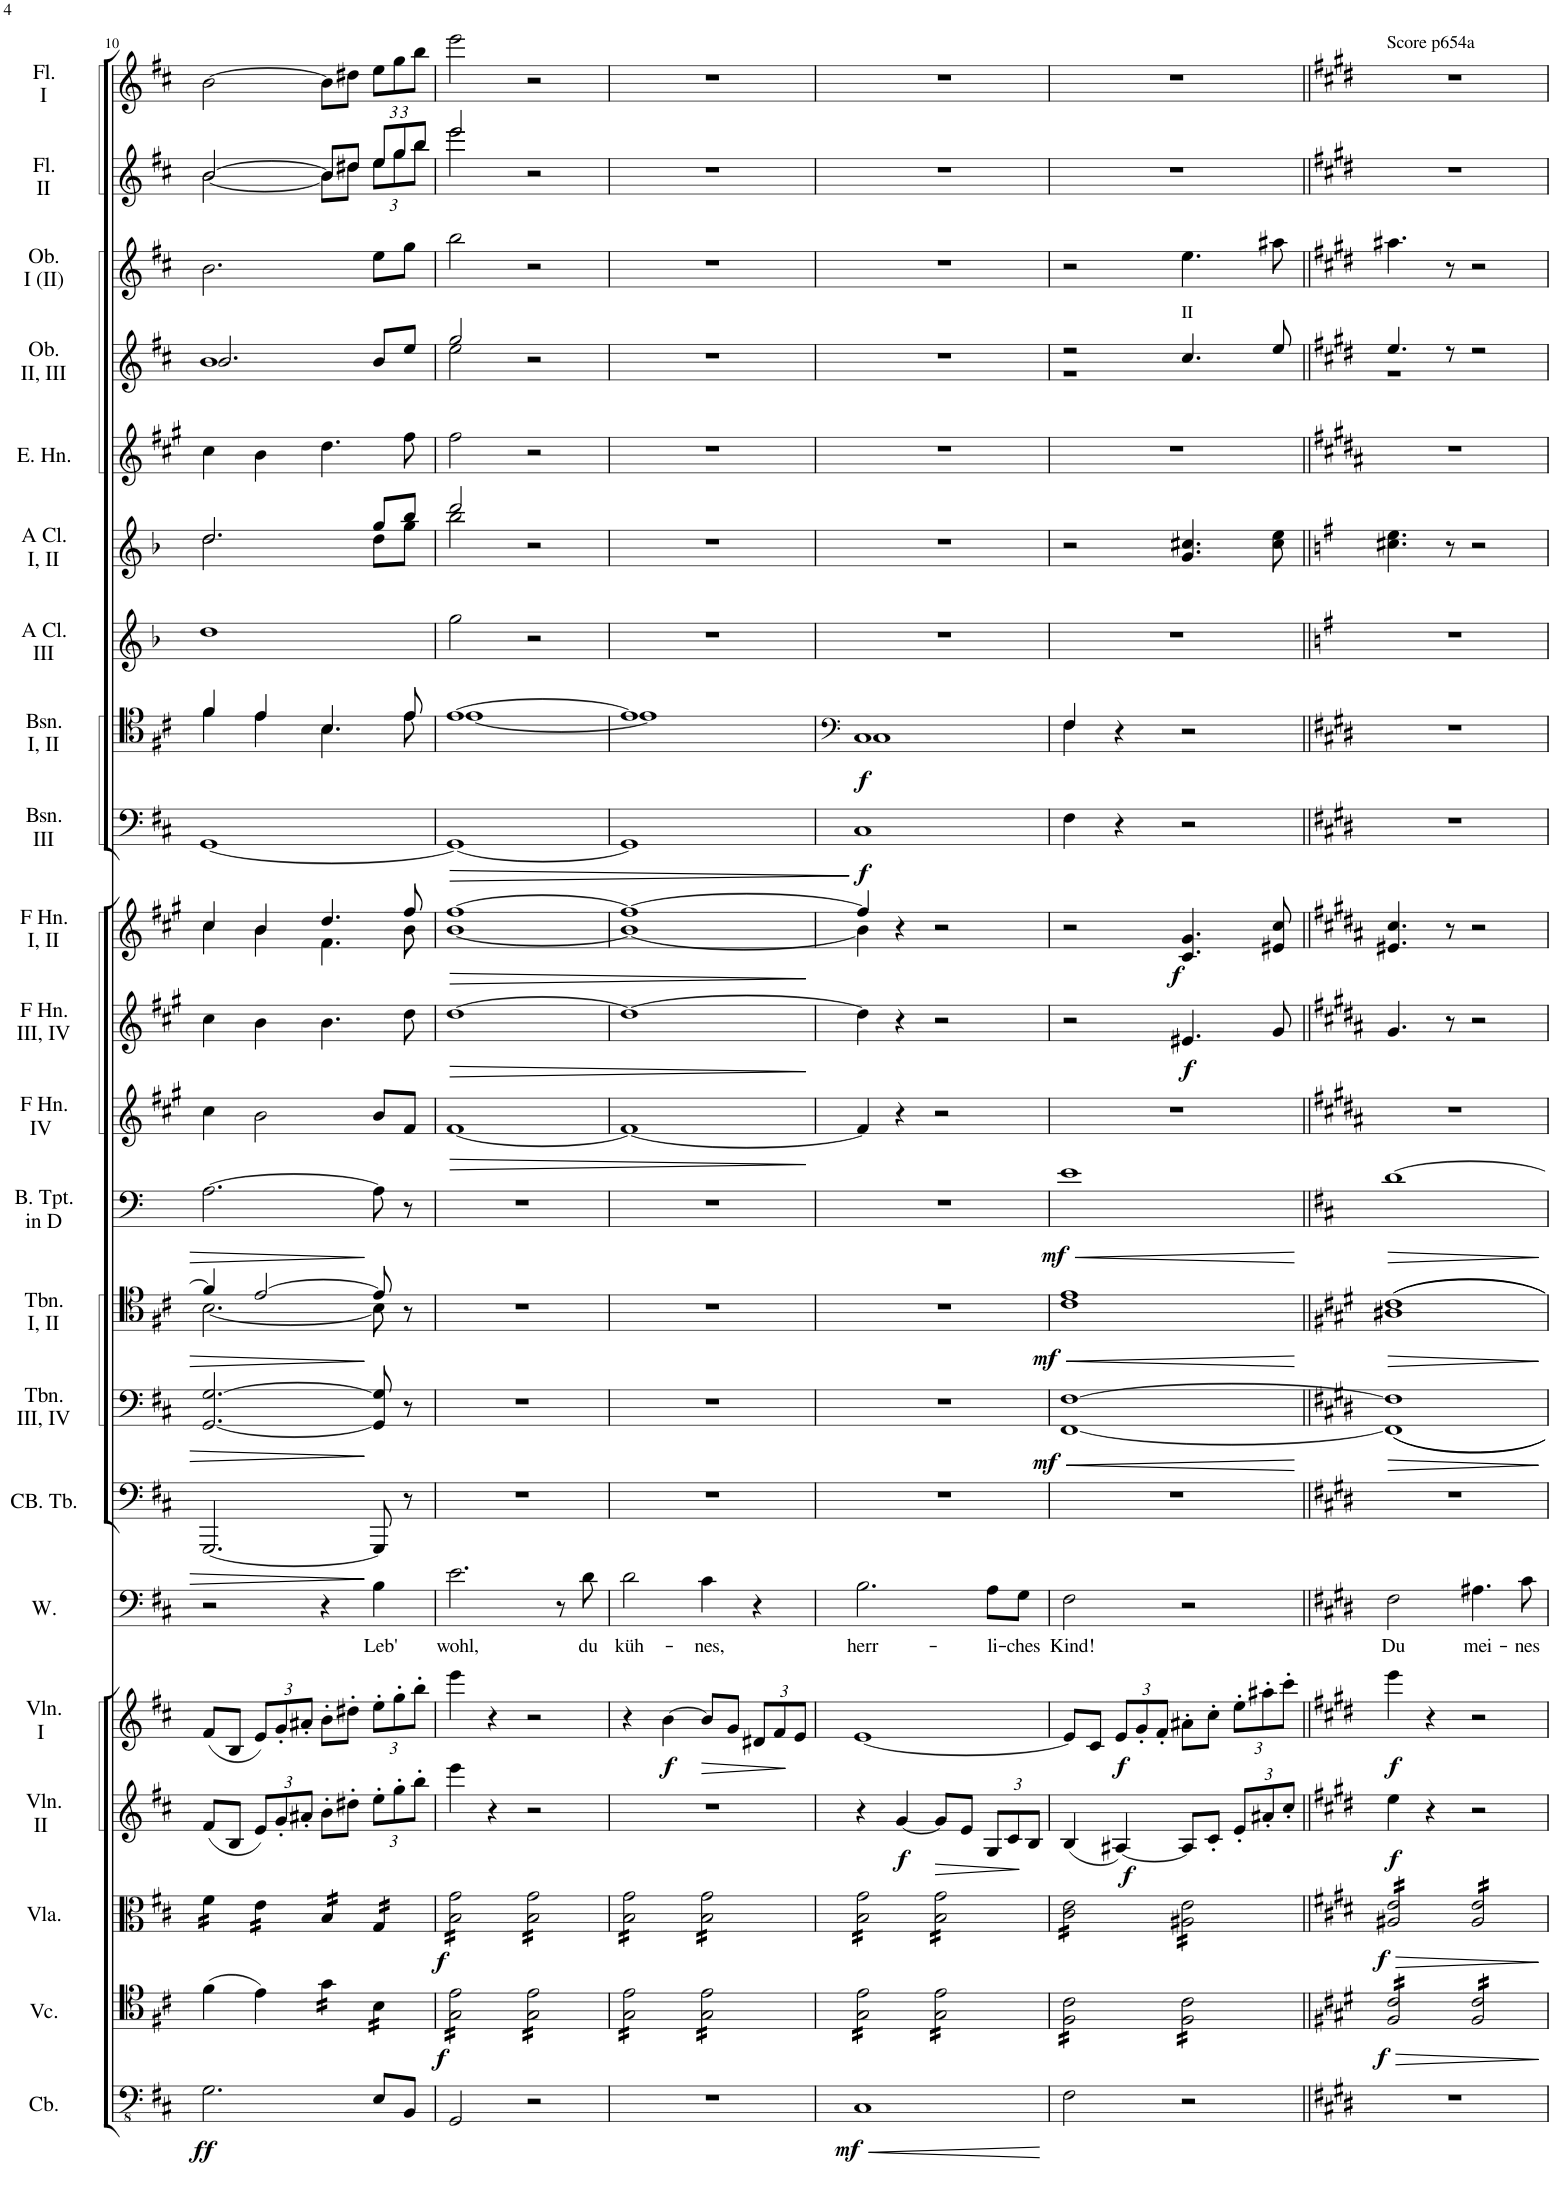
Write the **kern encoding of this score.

**kern	**text	**kern	**dynam	**kern	**dynam	**kern	**dynam	**kern	**dynam	**kern	**dynam	**kern	**text	**kern	**kern	**dynam	**kern	**dynam	**kern	**dynam	**kern	**kern	**dynam	**kern	**dynam	**kern	**dynam	**kern	**dynam	**kern	**kern	**kern	**kern	**kern	**kern	**kern
*part23	*part23	*part22	*part22	*part21	*part21	*part20	*part20	*part19	*part19	*part18	*part18	*part17	*part17	*part16	*part15	*part15	*part14	*part14	*part13	*part13	*part12	*part11	*part11	*part10	*part10	*part9	*part9	*part8	*part8	*part7	*part6	*part5	*part4	*part3	*part2	*part1
*staff23	*staff23	*staff22	*staff22	*staff21	*staff21	*staff20	*staff20	*staff19	*staff19	*staff18	*staff18	*staff17	*staff17	*staff16	*staff15	*staff15	*staff14	*staff14	*staff13	*staff13	*staff12	*staff11	*staff11	*staff10	*staff10	*staff9	*staff9	*staff8	*staff8	*staff7	*staff6	*staff5	*staff4	*staff3	*staff2	*staff1
*I"Bassoon (Wotan)	*	*I"Contrabass	*	*I"Violoncello	*	*I"Viola	*	*I"Violin II	*	*I"Violin I	*	*I"Wotan	*	*I"Contrabass Tuba	*I"Trombone III, IV	*	*I"Trombone I, II	*	*I"Bass Trumpet in D	*	*I"Horn in F IV	*I"Horn in F III, IV	*	*I"Horn in F I, II	*	*I"Bassoon III	*	*I"Bassoon I, II	*	*I"Clarinet in A III	*I"Clarinet in A I, II	*I"English Horn	*I"Oboe II, III	*I"Oboe I (II)	*I"Flute II	*I"Flute I
*I'Bsn. (W)	*	*I'Cb.	*	*I'Vc.	*	*I'Vla.	*	*I'Vln. II	*	*I'Vln. I	*	*I'W.	*	*I'CB. Tb.	*I'Tbn. III, IV	*	*I'Tbn. I, II	*	*I'B. Tpt. in D	*	*	*	*	*	*	*I'Bsn. III	*	*I'Bsn. I, II	*	*	*	*I'E. Hn.	*I'Ob. II, III	*I'Ob. I (II)	*I'Fl. II	*I'Fl. I
!!LO:PB:g=z
*clefF4	*	*clefFv4	*	*clefC4	*	*clefC3	*	*clefG2	*	*clefG2	*	*clefF4	*	*clefF4	*clefF4	*	*clefC4	*	*clefF4	*	*clefG2	*clefG2	*	*clefG2	*	*clefF4	*	*clefC4	*	*clefG2	*clefG2	*clefG2	*clefG2	*clefG2	*clefG2	*clefG2
*	*	*	*	*	*	*	*	*	*	*	*	*	*	*	*	*	*	*	*Trd-1c-2	*	*Trd4c7	*Trd4c7	*	*Trd4c7	*	*	*	*	*	*Trd2c3	*Trd2c3	*Trd4c7	*	*	*	*
*k[f#c#]	*	*k[f#c#]	*	*k[f#c#]	*	*k[f#c#]	*	*k[f#c#]	*	*k[f#c#]	*	*k[f#c#]	*	*k[f#c#]	*k[f#c#]	*	*k[f#c#]	*	*k[]	*	*k[f#c#g#]	*k[f#c#g#]	*	*k[f#c#g#]	*	*k[f#c#]	*	*k[f#c#]	*	*k[b-]	*k[b-]	*k[f#c#g#]	*k[f#c#]	*k[f#c#]	*k[f#c#]	*k[f#c#]
*M4/4	*	*M4/4	*	*M4/4	*	*M4/4	*	*M4/4	*	*M4/4	*	*M4/4	*	*M4/4	*M4/4	*	*M4/4	*	*M4/4	*	*M4/4	*M4/4	*	*M4/4	*	*M4/4	*	*M4/4	*	*M4/4	*M4/4	*M4/4	*M4/4	*M4/4	*M4/4	*M4/4
*met(c)	*	*met(c)	*	*met(c)	*	*met(c)	*	*met(c)	*	*met(c)	*	*met(c)	*	*met(c)	*met(c)	*	*met(c)	*	*met(c)	*	*met(c)	*met(c)	*	*met(c)	*	*met(c)	*	*met(c)	*	*met(c)	*met(c)	*met(c)	*met(c)	*met(c)	*met(c)	*met(c)
=10	=10	=10	=10	=10	=10	=10	=10	=10	=10	=10	=10	=10	=10	=10	=10	=10	=10	=10	=10	=10	=10	=10	=10	=10	=10	=10	=10	=10	=10	=10	=10	=10	=10	=10	=10	=10
*	*	*	*	*	*	*	*	*	*	*	*	*	*	*	*	*	*^	*	*	*	*	*	*	*^	*	*	*	*^	*	*	*^	*	*^	*	*^	*
!	!	!	!LO:DY:b	!	!	!	!	!	!	!	!	!	!	!	!	!	!	!	!	!	!	!	!	!	!	!	!	!	!	!	!	!	!	!	!	!	!	!	!	!	!	!
*	*	*	*	*	*	*tremolo	*	*	*	*	*	*	*	*	*	*	*	*	*	*	*	*	*	*	*	*	*	*	*	*	*	*	*	*	*	*	*	*	*	*	*	*
2r	.	2.GG\	ff	(4f#\	.	16f#\LL	.	(8f#/L	.	(8f#/L	.	2r	.	[2.GGG/	[2.GG/ [2.G/	.	4f#/]	[2.B\	.	[2.A\	.	4cc#\	4cc#\	.	4cc#/	4cc#\	.	[1GG	.	4f#/	4f#\	.	1dd	2.dd/	2.dd\	4cc#\	2.b/	1b	2.b\	[2b/	[2b\	[2b\
.	.	.	.	.	.	16f#\	.	.	.	.	.	.	.	.	.	.	.	.	.	.	.	.	.	.	.	.	.	.	.	.	.	.	.	.	.	.	.	.	.	.	.	.
.	.	.	.	.	.	16f#\	.	8B/J	.	8B/J	.	.	.	.	.	.	.	.	.	.	.	.	.	.	.	.	.	.	.	.	.	.	.	.	.	.	.	.	.	.	.	.
.	.	.	.	.	.	16f#\JJ	.	.	.	.	.	.	.	.	.	.	.	.	.	.	.	.	.	.	.	.	.	.	.	.	.	.	.	.	.	.	.	.	.	.	.	.
*	*	*	*	*	*	*	*	*Xbrackettup	*	*Xbrackettup	*	*	*	*	*	*	*	*	*	*	*	*	*	*	*	*	*	*	*	*	*	*	*	*	*	*	*	*	*	*	*	*
.	.	.	.	4e\)	.	16e\LL	.	12e/L)	.	12e/L)	.	.	.	.	.	.	[2e/	.	.	.	.	2b\	4b\	.	4b/	4b\	.	.	.	4e/	4e\	.	.	.	.	4b\	.	.	.	.	.	.
.	.	.	.	.	.	16e\	.	.	.	.	.	.	.	.	.	.	.	.	.	.	.	.	.	.	.	.	.	.	.	.	.	.	.	.	.	.	.	.	.	.	.	.
.	.	.	.	.	.	.	.	12g'/	.	12g'/	.	.	.	.	.	.	.	.	.	.	.	.	.	.	.	.	.	.	.	.	.	.	.	.	.	.	.	.	.	.	.	.
.	.	.	.	.	.	16e\	.	.	.	.	.	.	.	.	.	.	.	.	.	.	.	.	.	.	.	.	.	.	.	.	.	.	.	.	.	.	.	.	.	.	.	.
.	.	.	.	.	.	.	.	12a#X'/J	.	12a#X'/J	.	.	.	.	.	.	.	.	.	.	.	.	.	.	.	.	.	.	.	.	.	.	.	.	.	.	.	.	.	.	.	.
.	.	.	.	.	.	16e\JJ	.	.	.	.	.	.	.	.	.	.	.	.	.	.	.	.	.	.	.	.	.	.	.	.	.	.	.	.	.	.	.	.	.	.	.	.
*	*	*	*	*tremolo	*	*	*	*	*	*	*	*	*	*	*	*	*	*	*	*	*	*	*	*	*	*	*	*	*	*	*	*	*	*	*	*	*	*	*	*	*	*
4r	.	.	.	16g\LL	.	16B/LL	.	8b'\L	.	8b'\L	.	4r	.	.	.	.	.	.	.	.	.	.	4.b\	.	4.dd/	4.f#\	.	.	.	4.B/	4.B\	.	.	.	.	4.dd\	.	.	.	8b/L]	8b\L]	8b\L]
.	.	.	.	16g\	.	16B/	.	.	.	.	.	.	.	.	.	.	.	.	.	.	.	.	.	.	.	.	.	.	.	.	.	.	.	.	.	.	.	.	.	.	.	.
.	.	.	.	16g\	.	16B/	.	8dd#X'\J	.	8dd#X'\J	.	.	.	.	.	.	.	.	.	.	.	.	.	.	.	.	.	.	.	.	.	.	.	.	.	.	.	.	.	8dd#X/J	8dd#\J	8dd#X\J
.	.	.	.	16g\JJ	.	16B/JJ	.	.	.	.	.	.	.	.	.	.	.	.	.	.	.	.	.	.	.	.	.	.	.	.	.	.	.	.	.	.	.	.	.	.	.	.
!	!	!	!	!	!	!	!	!	!	!	!	!	!LO:LY:b	!	!	!	!	!	!	!	!	!	!	!	!	!	!	!	!	!	!	!	!	!	!	!	!	!	!	!	!	!
*	*	*	*	*	*	*	*	*	*	*	*	*	*	*	*	*	*	*	*	*	*	*	*	*	*	*	*	*	*	*	*	*	*	*	*	*	*	*	*	*Xbrackettup	*	*Xbrackettup
4B	Leb'	8EE/L	.	16B\LL	.	16G/LL	.	12ee'\L	.	12ee'\L	.	4B\	Leb'	8GGG/]	8GG/] 8G/]	.	8e/]	8B\]	.	8A\]	.	8b/L	.	.	.	.	.	.	.	.	.	.	.	8gg/L	8dd\L	.	8b/L	.	8ee\L	12ee/L	12ee\L	12ee\L
.	.	.	.	16B\	.	16G/	.	.	.	.	.	.	.	.	.	.	.	.	.	.	.	.	.	.	.	.	.	.	.	.	.	.	.	.	.	.	.	.	.	.	.	.
.	.	.	.	.	.	.	.	12gg'\	.	12gg'\	.	.	.	.	.	.	.	.	.	.	.	.	.	.	.	.	.	.	.	.	.	.	.	.	.	.	.	.	.	12gg/	12gg\	12gg\
.	.	8BBB/J	.	16B\	.	16G/	.	.	.	.	.	.	.	8r	8r	.	8r	8ryy	.	8r	.	8f#/J	8dd\	.	8ff#/	8b\	.	.	.	8e/	8e\	.	.	8bb-/J	8gg\J	8ff#\	8ee/J	.	8gg\J	.	.	.
.	.	.	.	.	.	.	.	12bb'\J	.	12bb'\J	.	.	.	.	.	.	.	.	.	.	.	.	.	.	.	.	.	.	.	.	.	.	.	.	.	.	.	.	.	12bb/J	12bb\J	12bb\J
.	.	.	.	16B\JJ	.	16G/JJ	.	.	.	.	.	.	.	.	.	.	.	.	.	.	.	.	.	.	.	.	.	.	.	.	.	.	.	.	.	.	.	.	.	.	.	.
*	*	*	*	*	*	*	*	*	*	*	*	*	*	*	*	*	*v	*v	*	*	*	*	*	*	*	*	*	*	*	*	*	*	*	*	*	*	*	*	*	*	*	*
=11	=11	=11	=11	=11	=11	=11	=11	=11	=11	=11	=11	=11	=11	=11	=11	=11	=11	=11	=11	=11	=11	=11	=11	=11	=11	=11	=11	=11	=11	=11	=11	=11	=11	=11	=11	=11	=11	=11	=11	=11	=11
!	!	!	!	!	!LO:DY:b	!	!LO:DY:b	!	!	!	!	!	!LO:LY:b	!	!	!	!	!	!	!	!	!	!	!	!	!	!	!	!	!	!	!	!	!	!	!	!	!	!	!	!
2.e	wohl,	2GGG/	.	16G\ 16e\LL	f	16B\ 16g\LL	f	4eee\	.	4eee\	.	2.e\	wohl,	1r	1r	.	1r	.	1r	.	[1f#	[1dd	.	[1ff#	[1b	.	1GG_	.	[1e	[1e	.	2gg\	2ddd/	2bb-\	2ff#\	2gg/	2ee\	2bb\	2eee/	2eee\	2eee\
.	.	.	.	16G\ 16e\	.	16B\ 16g\	.	.	.	.	.	.	.	.	.	.	.	.	.	.	.	.	.	.	.	.	.	.	.	.	.	.	.	.	.	.	.	.	.	.	.
.	.	.	.	16G\ 16e\	.	16B\ 16g\	.	.	.	.	.	.	.	.	.	.	.	.	.	.	.	.	.	.	.	.	.	.	.	.	.	.	.	.	.	.	.	.	.	.	.
.	.	.	.	16G\ 16e\	.	16B\ 16g\	.	.	.	.	.	.	.	.	.	.	.	.	.	.	.	.	.	.	.	.	.	.	.	.	.	.	.	.	.	.	.	.	.	.	.
.	.	.	.	16G\ 16e\	.	16B\ 16g\	.	4r	.	4r	.	.	.	.	.	.	.	.	.	.	.	.	.	.	.	.	.	.	.	.	.	.	.	.	.	.	.	.	.	.	.
.	.	.	.	16G\ 16e\	.	16B\ 16g\	.	.	.	.	.	.	.	.	.	.	.	.	.	.	.	.	.	.	.	.	.	.	.	.	.	.	.	.	.	.	.	.	.	.	.
.	.	.	.	16G\ 16e\	.	16B\ 16g\	.	.	.	.	.	.	.	.	.	.	.	.	.	.	.	.	.	.	.	.	.	.	.	.	.	.	.	.	.	.	.	.	.	.	.
.	.	.	.	16G\ 16e\JJ	.	16B\ 16g\JJ	.	.	.	.	.	.	.	.	.	.	.	.	.	.	.	.	.	.	.	.	.	.	.	.	.	.	.	.	.	.	.	.	.	.	.
.	.	2r	.	16G\ 16e\LL	.	16B\ 16g\LL	.	2r	.	2r	.	.	.	.	.	.	.	.	.	.	.	.	.	.	.	.	.	.	.	.	.	2r	2r	2ryy	2r	2r	2ryy	2r	2r	2ryy	2r
.	.	.	.	16G\ 16e\	.	16B\ 16g\	.	.	.	.	.	.	.	.	.	.	.	.	.	.	.	.	.	.	.	.	.	.	.	.	.	.	.	.	.	.	.	.	.	.	.
.	.	.	.	16G\ 16e\	.	16B\ 16g\	.	.	.	.	.	.	.	.	.	.	.	.	.	.	.	.	.	.	.	.	.	.	.	.	.	.	.	.	.	.	.	.	.	.	.
.	.	.	.	16G\ 16e\	.	16B\ 16g\	.	.	.	.	.	.	.	.	.	.	.	.	.	.	.	.	.	.	.	.	.	.	.	.	.	.	.	.	.	.	.	.	.	.	.
8r	.	.	.	16G\ 16e\	.	16B\ 16g\	.	.	.	.	.	8r	.	.	.	.	.	.	.	.	.	.	.	.	.	.	.	.	.	.	.	.	.	.	.	.	.	.	.	.	.
.	.	.	.	16G\ 16e\	.	16B\ 16g\	.	.	.	.	.	.	.	.	.	.	.	.	.	.	.	.	.	.	.	.	.	.	.	.	.	.	.	.	.	.	.	.	.	.	.
!	!	!	!	!	!	!	!	!	!	!	!	!	!LO:LY:b	!	!	!	!	!	!	!	!	!	!	!	!	!	!	!	!	!	!	!	!	!	!	!	!	!	!	!	!
8d	du	.	.	16G\ 16e\	.	16B\ 16g\	.	.	.	.	.	8d\	du	.	.	.	.	.	.	.	.	.	.	.	.	.	.	.	.	.	.	.	.	.	.	.	.	.	.	.	.
.	.	.	.	16G\ 16e\JJ	.	16B\ 16g\JJ	.	.	.	.	.	.	.	.	.	.	.	.	.	.	.	.	.	.	.	.	.	.	.	.	.	.	.	.	.	.	.	.	.	.	.
*	*	*	*	*	*	*	*	*	*	*	*	*	*	*	*	*	*	*	*	*	*	*	*	*	*	*	*	*	*	*	*	*	*v	*v	*	*v	*v	*	*v	*v	*
=12	=12	=12	=12	=12	=12	=12	=12	=12	=12	=12	=12	=12	=12	=12	=12	=12	=12	=12	=12	=12	=12	=12	=12	=12	=12	=12	=12	=12	=12	=12	=12	=12	=12	=12	=12	=12	=12	=12
!	!	!	!	!	!	!	!	!	!	!	!	!	!LO:LY:b	!	!	!	!	!	!	!	!	!	!	!	!	!	!	!	!	!	!	!	!	!	!	!	!	!
2d	küh-	1r	.	16G\ 16e\LL	.	16B\ 16g\LL	.	1r	.	4r	.	2d\	küh-	1r	1r	.	1r	.	1r	.	1f#_	1dd_	.	1ff#_	1b_	.	1GG]	.	1e]	1e]	.	1r	1r	1r	1r	1r	1r	1r
.	.	.	.	16G\ 16e\	.	16B\ 16g\	.	.	.	.	.	.	.	.	.	.	.	.	.	.	.	.	.	.	.	.	.	.	.	.	.	.	.	.	.	.	.	.
.	.	.	.	16G\ 16e\	.	16B\ 16g\	.	.	.	.	.	.	.	.	.	.	.	.	.	.	.	.	.	.	.	.	.	.	.	.	.	.	.	.	.	.	.	.
.	.	.	.	16G\ 16e\	.	16B\ 16g\	.	.	.	.	.	.	.	.	.	.	.	.	.	.	.	.	.	.	.	.	.	.	.	.	.	.	.	.	.	.	.	.
!	!	!	!	!	!	!	!	!	!	!	!LO:DY:b	!	!	!	!	!	!	!	!	!	!	!	!	!	!	!	!	!	!	!	!	!	!	!	!	!	!	!
.	.	.	.	16G\ 16e\	.	16B\ 16g\	.	.	.	[4b\	f	.	.	.	.	.	.	.	.	.	.	.	.	.	.	.	.	.	.	.	.	.	.	.	.	.	.	.
.	.	.	.	16G\ 16e\	.	16B\ 16g\	.	.	.	.	.	.	.	.	.	.	.	.	.	.	.	.	.	.	.	.	.	.	.	.	.	.	.	.	.	.	.	.
.	.	.	.	16G\ 16e\	.	16B\ 16g\	.	.	.	.	.	.	.	.	.	.	.	.	.	.	.	.	.	.	.	.	.	.	.	.	.	.	.	.	.	.	.	.
.	.	.	.	16G\ 16e\JJ	.	16B\ 16g\JJ	.	.	.	.	.	.	.	.	.	.	.	.	.	.	.	.	.	.	.	.	.	.	.	.	.	.	.	.	.	.	.	.
!	!	!	!	!	!	!	!	!	!	!	!	!	!LO:LY:b	!	!	!	!	!	!	!	!	!	!	!	!	!	!	!	!	!	!	!	!	!	!	!	!	!
4c#	-nes,	.	.	16G\ 16e\LL	.	16B\ 16g\LL	.	.	.	8b/L]	.	4c#\	-nes,	.	.	.	.	.	.	.	.	.	.	.	.	.	.	.	.	.	.	.	.	.	.	.	.	.
.	.	.	.	16G\ 16e\	.	16B\ 16g\	.	.	.	.	.	.	.	.	.	.	.	.	.	.	.	.	.	.	.	.	.	.	.	.	.	.	.	.	.	.	.	.
.	.	.	.	16G\ 16e\	.	16B\ 16g\	.	.	.	8g/J	.	.	.	.	.	.	.	.	.	.	.	.	.	.	.	.	.	.	.	.	.	.	.	.	.	.	.	.
.	.	.	.	16G\ 16e\	.	16B\ 16g\	.	.	.	.	.	.	.	.	.	.	.	.	.	.	.	.	.	.	.	.	.	.	.	.	.	.	.	.	.	.	.	.
4r	.	.	.	16G\ 16e\	.	16B\ 16g\	.	.	.	12d#X/L	.	4r	.	.	.	.	.	.	.	.	.	.	.	.	.	.	.	.	.	.	.	.	.	.	.	.	.	.
.	.	.	.	16G\ 16e\	.	16B\ 16g\	.	.	.	.	.	.	.	.	.	.	.	.	.	.	.	.	.	.	.	.	.	.	.	.	.	.	.	.	.	.	.	.
.	.	.	.	.	.	.	.	.	.	12f#/	.	.	.	.	.	.	.	.	.	.	.	.	.	.	.	.	.	.	.	.	.	.	.	.	.	.	.	.
.	.	.	.	16G\ 16e\	.	16B\ 16g\	.	.	.	.	.	.	.	.	.	.	.	.	.	.	.	.	.	.	.	.	.	.	.	.	.	.	.	.	.	.	.	.
.	.	.	.	.	.	.	.	.	.	12e/J	.	.	.	.	.	.	.	.	.	.	.	.	.	.	.	.	.	.	.	.	.	.	.	.	.	.	.	.
.	.	.	.	16G\ 16e\JJ	.	16B\ 16g\JJ	.	.	.	.	.	.	.	.	.	.	.	.	.	.	.	.	.	.	.	.	.	.	.	.	.	.	.	.	.	.	.	.
=13	=13	=13	=13	=13	=13	=13	=13	=13	=13	=13	=13	=13	=13	=13	=13	=13	=13	=13	=13	=13	=13	=13	=13	=13	=13	=13	=13	=13	=13	=13	=13	=13	=13	=13	=13	=13	=13	=13
*	*	*	*	*	*	*	*	*	*	*	*	*	*	*	*	*	*	*	*	*	*	*	*	*	*	*	*	*	*clefF4	*	*	*	*	*	*	*	*	*
!	!	!	!LO:DY:b	!	!	!	!	!	!	!	!	!	!LO:LY:b	!	!	!	!	!	!	!	!	!	!	!	!	!	!	!LO:DY:b	!	!	!LO:DY:b	!	!	!	!	!	!	!
2.B	herr-	1CC#	mf	16G\ 16e\LL	.	16B\ 16g\LL	.	4r	.	[1e	.	2.B\	herr-	1r	1r	.	1r	.	1r	.	4f#/]	4dd\]	.	4ff#/]	4b\]	.	1C#	f	1C#	1C#	f	1r	1r	1r	1r	1r	1r	1r
.	.	.	.	16G\ 16e\	.	16B\ 16g\	.	.	.	.	.	.	.	.	.	.	.	.	.	.	.	.	.	.	.	.	.	.	.	.	.	.	.	.	.	.	.	.
.	.	.	.	16G\ 16e\	.	16B\ 16g\	.	.	.	.	.	.	.	.	.	.	.	.	.	.	.	.	.	.	.	.	.	.	.	.	.	.	.	.	.	.	.	.
.	.	.	.	16G\ 16e\	.	16B\ 16g\	.	.	.	.	.	.	.	.	.	.	.	.	.	.	.	.	.	.	.	.	.	.	.	.	.	.	.	.	.	.	.	.
!	!	!	!	!	!	!	!	!	!LO:DY:b	!	!	!	!	!	!	!	!	!	!	!	!	!	!	!	!	!	!	!	!	!	!	!	!	!	!	!	!	!
.	.	.	.	16G\ 16e\	.	16B\ 16g\	.	[4g/	f	.	.	.	.	.	.	.	.	.	.	.	4r	4r	.	4r	4ryy	.	.	.	.	.	.	.	.	.	.	.	.	.
.	.	.	.	16G\ 16e\	.	16B\ 16g\	.	.	.	.	.	.	.	.	.	.	.	.	.	.	.	.	.	.	.	.	.	.	.	.	.	.	.	.	.	.	.	.
.	.	.	.	16G\ 16e\	.	16B\ 16g\	.	.	.	.	.	.	.	.	.	.	.	.	.	.	.	.	.	.	.	.	.	.	.	.	.	.	.	.	.	.	.	.
.	.	.	.	16G\ 16e\JJ	.	16B\ 16g\JJ	.	.	.	.	.	.	.	.	.	.	.	.	.	.	.	.	.	.	.	.	.	.	.	.	.	.	.	.	.	.	.	.
.	.	.	.	16G\ 16e\LL	.	16B\ 16g\LL	.	8g/L]	.	.	.	.	.	.	.	.	.	.	.	.	2r	2r	.	2r	2ryy	.	.	.	.	.	.	.	.	.	.	.	.	.
.	.	.	.	16G\ 16e\	.	16B\ 16g\	.	.	.	.	.	.	.	.	.	.	.	.	.	.	.	.	.	.	.	.	.	.	.	.	.	.	.	.	.	.	.	.
.	.	.	.	16G\ 16e\	.	16B\ 16g\	.	8e/J	.	.	.	.	.	.	.	.	.	.	.	.	.	.	.	.	.	.	.	.	.	.	.	.	.	.	.	.	.	.
.	.	.	.	16G\ 16e\	.	16B\ 16g\	.	.	.	.	.	.	.	.	.	.	.	.	.	.	.	.	.	.	.	.	.	.	.	.	.	.	.	.	.	.	.	.
!	!	!	!	!	!	!	!	!	!	!	!	!	!LO:LY:b	!	!	!	!	!	!	!	!	!	!	!	!	!	!	!	!	!	!	!	!	!	!	!	!	!
8A\L	-li-	.	.	16G\ 16e\	.	16B\ 16g\	.	12G/L	.	.	.	8A\L	-li-	.	.	.	.	.	.	.	.	.	.	.	.	.	.	.	.	.	.	.	.	.	.	.	.	.
.	.	.	.	16G\ 16e\	.	16B\ 16g\	.	.	.	.	.	.	.	.	.	.	.	.	.	.	.	.	.	.	.	.	.	.	.	.	.	.	.	.	.	.	.	.
.	.	.	.	.	.	.	.	12c#/	.	.	.	.	.	.	.	.	.	.	.	.	.	.	.	.	.	.	.	.	.	.	.	.	.	.	.	.	.	.
!	!	!	!	!	!	!	!	!	!	!	!	!	!LO:LY:b	!	!	!	!	!	!	!	!	!	!	!	!	!	!	!	!	!	!	!	!	!	!	!	!	!
8G\J	-ches	.	.	16G\ 16e\	.	16B\ 16g\	.	.	.	.	.	8G\J	-ches	.	.	.	.	.	.	.	.	.	.	.	.	.	.	.	.	.	.	.	.	.	.	.	.	.
.	.	.	.	.	.	.	.	12B/J	.	.	.	.	.	.	.	.	.	.	.	.	.	.	.	.	.	.	.	.	.	.	.	.	.	.	.	.	.	.
.	.	.	.	16G\ 16e\JJ	.	16B\ 16g\JJ	.	.	.	.	.	.	.	.	.	.	.	.	.	.	.	.	.	.	.	.	.	.	.	.	.	.	.	.	.	.	.	.
*	*	*	*	*	*	*	*	*	*	*	*	*	*	*	*	*	*	*	*	*	*	*	*	*v	*v	*	*	*	*	*	*	*	*	*	*	*	*	*
=14	=14	=14	=14	=14	=14	=14	=14	=14	=14	=14	=14	=14	=14	=14	=14	=14	=14	=14	=14	=14	=14	=14	=14	=14	=14	=14	=14	=14	=14	=14	=14	=14	=14	=14	=14	=14	=14
!	!	!	!	!	!	!	!	!	!	!	!	!	!LO:LY:b	!	!	!LO:HP:b	!	!LO:HP:b	!	!LO:HP:b	!	!	!	!	!	!	!	!	!	!	!	!	!	!	!	!	!
*	*	*	*	*	*	*	*	*	*	*	*	*	*	*	*	*	*	*	*	*	*	*	*	*	*	*	*	*	*	*	*	*	*	*^	*	*	*
!	!	!	!	!	!	!	!	!	!	!	!	!	!	!	!	!LO:DY:n=1:b	!	!LO:DY:n=1:b	!	!LO:DY:n=1:b	!	!	!	!	!	!	!	!	!	!	!	!	!	!	!	!	!	!
2F#	Kind!	2FF#\	.	16F#\ 16c#\LL	.	16c#\ 16e\LL	.	(4B/	.	8e/L]	.	2F#\	Kind!	1r	[1FF# [1F#	< mf	1c# 1e	< mf	1e	< mf	1r	2r	.	2r	.	4F#\	.	4F#/	4F#\	.	1r	2r	1r	2r	1r	2r	1r	1r
.	.	.	.	16F#\ 16c#\	.	16c#\ 16e\	.	.	.	.	.	.	.	.	.	.	.	.	.	.	.	.	.	.	.	.	.	.	.	.	.	.	.	.	.	.	.	.
.	.	.	.	16F#\ 16c#\	.	16c#\ 16e\	.	.	.	8c#/J	.	.	.	.	.	.	.	.	.	.	.	.	.	.	.	.	.	.	.	.	.	.	.	.	.	.	.	.
.	.	.	.	16F#\ 16c#\	.	16c#\ 16e\	.	.	.	.	.	.	.	.	.	.	.	.	.	.	.	.	.	.	.	.	.	.	.	.	.	.	.	.	.	.	.	.
!	!	!	!	!	!	!	!	!	!LO:DY:b	!	!LO:DY:b	!	!	!	!	!	!	!	!	!	!	!	!	!	!	!	!	!	!	!	!	!	!	!	!	!	!	!
.	.	.	.	16F#\ 16c#\	.	16c#\ 16e\	.	[4A#X/)	f	12e/L	f	.	.	.	.	.	.	.	.	.	.	.	.	.	.	4r	.	4r	4ryy	.	.	.	.	.	.	.	.	.
.	.	.	.	16F#\ 16c#\	.	16c#\ 16e\	.	.	.	.	.	.	.	.	.	.	.	.	.	.	.	.	.	.	.	.	.	.	.	.	.	.	.	.	.	.	.	.
.	.	.	.	.	.	.	.	.	.	12g'/	.	.	.	.	.	.	.	.	.	.	.	.	.	.	.	.	.	.	.	.	.	.	.	.	.	.	.	.
.	.	.	.	16F#\ 16c#\	.	16c#\ 16e\	.	.	.	.	.	.	.	.	.	.	.	.	.	.	.	.	.	.	.	.	.	.	.	.	.	.	.	.	.	.	.	.
.	.	.	.	.	.	.	.	.	.	12f#'/J	.	.	.	.	.	.	.	.	.	.	.	.	.	.	.	.	.	.	.	.	.	.	.	.	.	.	.	.
.	.	.	.	16F#\ 16c#\JJ	.	16c#\ 16e\JJ	.	.	.	.	.	.	.	.	.	.	.	.	.	.	.	.	.	.	.	.	.	.	.	.	.	.	.	.	.	.	.	.
!	!	!	!	!	!	!	!	!	!	!	!	!	!	!	!	!	!	!	!	!	!	!	!	!	!	!	!	!	!	!	!	!	!	!LO:TX:a:t=II	!	!	!	!
!	!	!	!	!	!	!	!	!	!	!	!	!	!	!	!	!	!	!	!	!	!	!	!LO:DY:b	!	!LO:DY:b	!	!	!	!	!	!	!	!	!	!	!	!	!
2r	.	2r	.	16F#\ 16c#\LL	.	16A#X\ 16e\LL	.	8A#/L]	.	8a#X'\L	.	2r	.	.	.	.	.	.	.	.	.	4.e#X/	f	4.c#/ 4.g#/	f	2r	.	2r	2ryy	.	.	4.g/ 4.cc#X/	.	4.cc#/	.	4.ee\	.	.
.	.	.	.	16F#\ 16c#\	.	16A#X\ 16e\	.	.	.	.	.	.	.	.	.	.	.	.	.	.	.	.	.	.	.	.	.	.	.	.	.	.	.	.	.	.	.	.
.	.	.	.	16F#\ 16c#\	.	16A#X\ 16e\	.	8c#'/J	.	8cc#'\J	.	.	.	.	.	.	.	.	.	.	.	.	.	.	.	.	.	.	.	.	.	.	.	.	.	.	.	.
.	.	.	.	16F#\ 16c#\	.	16A#X\ 16e\	.	.	.	.	.	.	.	.	.	.	.	.	.	.	.	.	.	.	.	.	.	.	.	.	.	.	.	.	.	.	.	.
.	.	.	.	16F#\ 16c#\	.	16A#X\ 16e\	.	12e'/L	.	12ee'\L	.	.	.	.	.	.	.	.	.	.	.	.	.	.	.	.	.	.	.	.	.	.	.	.	.	.	.	.
.	.	.	.	16F#\ 16c#\	.	16A#X\ 16e\	.	.	.	.	.	.	.	.	.	.	.	.	.	.	.	.	.	.	.	.	.	.	.	.	.	.	.	.	.	.	.	.
.	.	.	.	.	.	.	.	12a#X'/	.	12aa#X'\	.	.	.	.	.	.	.	.	.	.	.	.	.	.	.	.	.	.	.	.	.	.	.	.	.	.	.	.
.	.	.	.	16F#\ 16c#\	.	16A#X\ 16e\	.	.	.	.	.	.	.	.	.	.	.	.	.	.	.	8g#/	.	8e#X/ 8cc#/	.	.	.	.	.	.	.	8cc#\ 8ee\	.	8ee/	.	8aa#X\	.	.
.	.	.	.	.	.	.	.	12cc#'/J	.	12ccc#'\J	.	.	.	.	.	.	.	.	.	.	.	.	.	.	.	.	.	.	.	.	.	.	.	.	.	.	.	.
.	.	.	.	16F#\ 16c#\JJ	.	16A#X\ 16e\JJ	.	.	.	.	.	.	.	.	.	.	.	.	.	.	.	.	.	.	.	.	.	.	.	.	.	.	.	.	.	.	.	.
*	*	*	*	*	*	*	*	*	*	*	*	*	*	*	*	*	*	*	*	*	*	*	*	*	*	*	*	*v	*v	*	*	*	*	*	*	*	*	*
=15||	=15||	=15||	=15||	=15||	=15||	=15||	=15||	=15||	=15||	=15||	=15||	=15||	=15||	=15||	=15||	=15||	=15||	=15||	=15||	=15||	=15||	=15||	=15||	=15||	=15||	=15||	=15||	=15||	=15||	=15||	=15||	=15||	=15||	=15||	=15||	=15||	=15||
*k[f#c#g#d#]	*	*k[f#c#g#d#]	*	*k[f#c#g#d#]	*	*k[f#c#g#d#]	*	*k[f#c#g#d#]	*	*k[f#c#g#d#]	*	*k[f#c#g#d#]	*	*k[f#c#g#d#]	*k[f#c#g#d#]	*	*k[f#c#g#d#]	*	*k[f#c#]	*	*k[f#c#g#d#a#]	*k[f#c#g#d#a#]	*	*k[f#c#g#d#a#]	*	*k[f#c#g#d#]	*	*k[f#c#g#d#]	*	*k[f#]	*k[f#]	*k[f#c#g#d#a#]	*k[f#c#g#d#]	*	*k[f#c#g#d#]	*k[f#c#g#d#]	*k[f#c#g#d#]
!	!	!	!	!	!LO:DY:b	!	!LO:DY:b	!	!LO:DY:b	!	!LO:DY:b	!	!LO:LY:b	!	!	!	!	!	!	!	!	!	!	!	!	!	!	!	!	!	!	!	!	!	!	!	!
2F#	Du	1r	.	16F#/ 16c#/LL	f	16A#X/ 16e/LL	f	4ee\	f	4eee\	f	2F#\	Du	1r	1FF#] 1F#]	.	1A#X 1c#	.	[1d	.	1r	4.g#/	.	4.e#X/ 4.cc#/	.	1r	.	1r	.	1r	4.cc#X\ 4.ee\	1r	4.ee/	1r	4.aa#X\	1r	1r
.	.	.	.	16F#/ 16c#/	.	16A#X/ 16e/	.	.	.	.	.	.	.	.	.	.	.	.	.	.	.	.	.	.	.	.	.	.	.	.	.	.	.	.	.	.	.
.	.	.	.	16F#/ 16c#/	.	16A#X/ 16e/	.	.	.	.	.	.	.	.	.	.	.	.	.	.	.	.	.	.	.	.	.	.	.	.	.	.	.	.	.	.	.
.	.	.	.	16F#/ 16c#/	.	16A#X/ 16e/	.	.	.	.	.	.	.	.	.	.	.	.	.	.	.	.	.	.	.	.	.	.	.	.	.	.	.	.	.	.	.
.	.	.	.	16F#/ 16c#/	.	16A#X/ 16e/	.	4r	.	4r	.	.	.	.	.	.	.	.	.	.	.	.	.	.	.	.	.	.	.	.	.	.	.	.	.	.	.
.	.	.	.	16F#/ 16c#/	.	16A#X/ 16e/	.	.	.	.	.	.	.	.	.	.	.	.	.	.	.	.	.	.	.	.	.	.	.	.	.	.	.	.	.	.	.
.	.	.	.	16F#/ 16c#/	.	16A#X/ 16e/	.	.	.	.	.	.	.	.	.	.	.	.	.	.	.	8r	.	8r	.	.	.	.	.	.	8r	.	8r	.	8r	.	.
.	.	.	.	16F#/ 16c#/JJ	.	16A#X/ 16e/JJ	.	.	.	.	.	.	.	.	.	.	.	.	.	.	.	.	.	.	.	.	.	.	.	.	.	.	.	.	.	.	.
!	!	!	!	!	!	!	!	!	!	!	!	!	!LO:LY:b	!	!	!	!	!	!	!	!	!	!	!	!	!	!	!	!	!	!	!	!	!	!	!	!
4.A#X	mei-	.	.	16F#/ 16c#/LL	.	16A#/ 16e/LL	.	2r	.	2r	.	4.A#X\	mei-	.	.	.	.	.	.	.	.	2r	.	2r	.	.	.	.	.	.	2r	.	2r	.	2r	.	.
.	.	.	.	16F#/ 16c#/	.	16A#/ 16e/	.	.	.	.	.	.	.	.	.	.	.	.	.	.	.	.	.	.	.	.	.	.	.	.	.	.	.	.	.	.	.
.	.	.	.	16F#/ 16c#/	.	16A#/ 16e/	.	.	.	.	.	.	.	.	.	.	.	.	.	.	.	.	.	.	.	.	.	.	.	.	.	.	.	.	.	.	.
.	.	.	.	16F#/ 16c#/	.	16A#/ 16e/	.	.	.	.	.	.	.	.	.	.	.	.	.	.	.	.	.	.	.	.	.	.	.	.	.	.	.	.	.	.	.
.	.	.	.	16F#/ 16c#/	.	16A#/ 16e/	.	.	.	.	.	.	.	.	.	.	.	.	.	.	.	.	.	.	.	.	.	.	.	.	.	.	.	.	.	.	.
.	.	.	.	16F#/ 16c#/	.	16A#/ 16e/	.	.	.	.	.	.	.	.	.	.	.	.	.	.	.	.	.	.	.	.	.	.	.	.	.	.	.	.	.	.	.
!	!	!	!	!	!	!	!	!	!	!	!	!	!LO:LY:b	!	!	!	!	!	!	!	!	!	!	!	!	!	!	!	!	!	!	!	!	!	!	!	!
8c#	-nes	.	.	16F#/ 16c#/	.	16A#/ 16e/	.	.	.	.	.	8c#\	-nes	.	.	.	.	.	.	.	.	.	.	.	.	.	.	.	.	.	.	.	.	.	.	.	.
.	.	.	.	16F#/ 16c#/JJ	.	16A#/ 16e/JJ	.	.	.	.	.	.	.	.	.	.	.	.	.	.	.	.	.	.	.	.	.	.	.	.	.	.	.	.	.	.	.
*	*	*	*	*	*	*Xtremolo	*	*	*	*	*	*	*	*	*	*	*	*	*	*	*	*	*	*	*	*	*	*	*	*	*	*	*	*	*	*	*
*	*	*	*	*Xtremolo	*	*	*	*	*	*	*	*	*	*	*	*	*	*	*	*	*	*	*	*	*	*	*	*	*	*	*	*	*	*	*	*	*
*	*	*	*	*	*	*	*	*	*	*	*	*	*	*	*	*	*	*	*	*	*	*	*	*	*	*	*	*	*	*	*	*	*v	*v	*	*	*
.	.	.	.	.	.	.	.	.	.	.	.	.	.	.	.	[	.	[	.	[	.	.	.	.	.	.	.	.	.	.	.	.	.	.	.	.
=	=	=	=	=	=	=	=	=	=	=	=	=	=	=	=	=	=	=	=	=	=	=	=	=	=	=	=	=	=	=	=	=	=	=	=	=
*-	*-	*-	*-	*-	*-	*-	*-	*-	*-	*-	*-	*-	*-	*-	*-	*-	*-	*-	*-	*-	*-	*-	*-	*-	*-	*-	*-	*-	*-	*-	*-	*-	*-	*-	*-	*-
